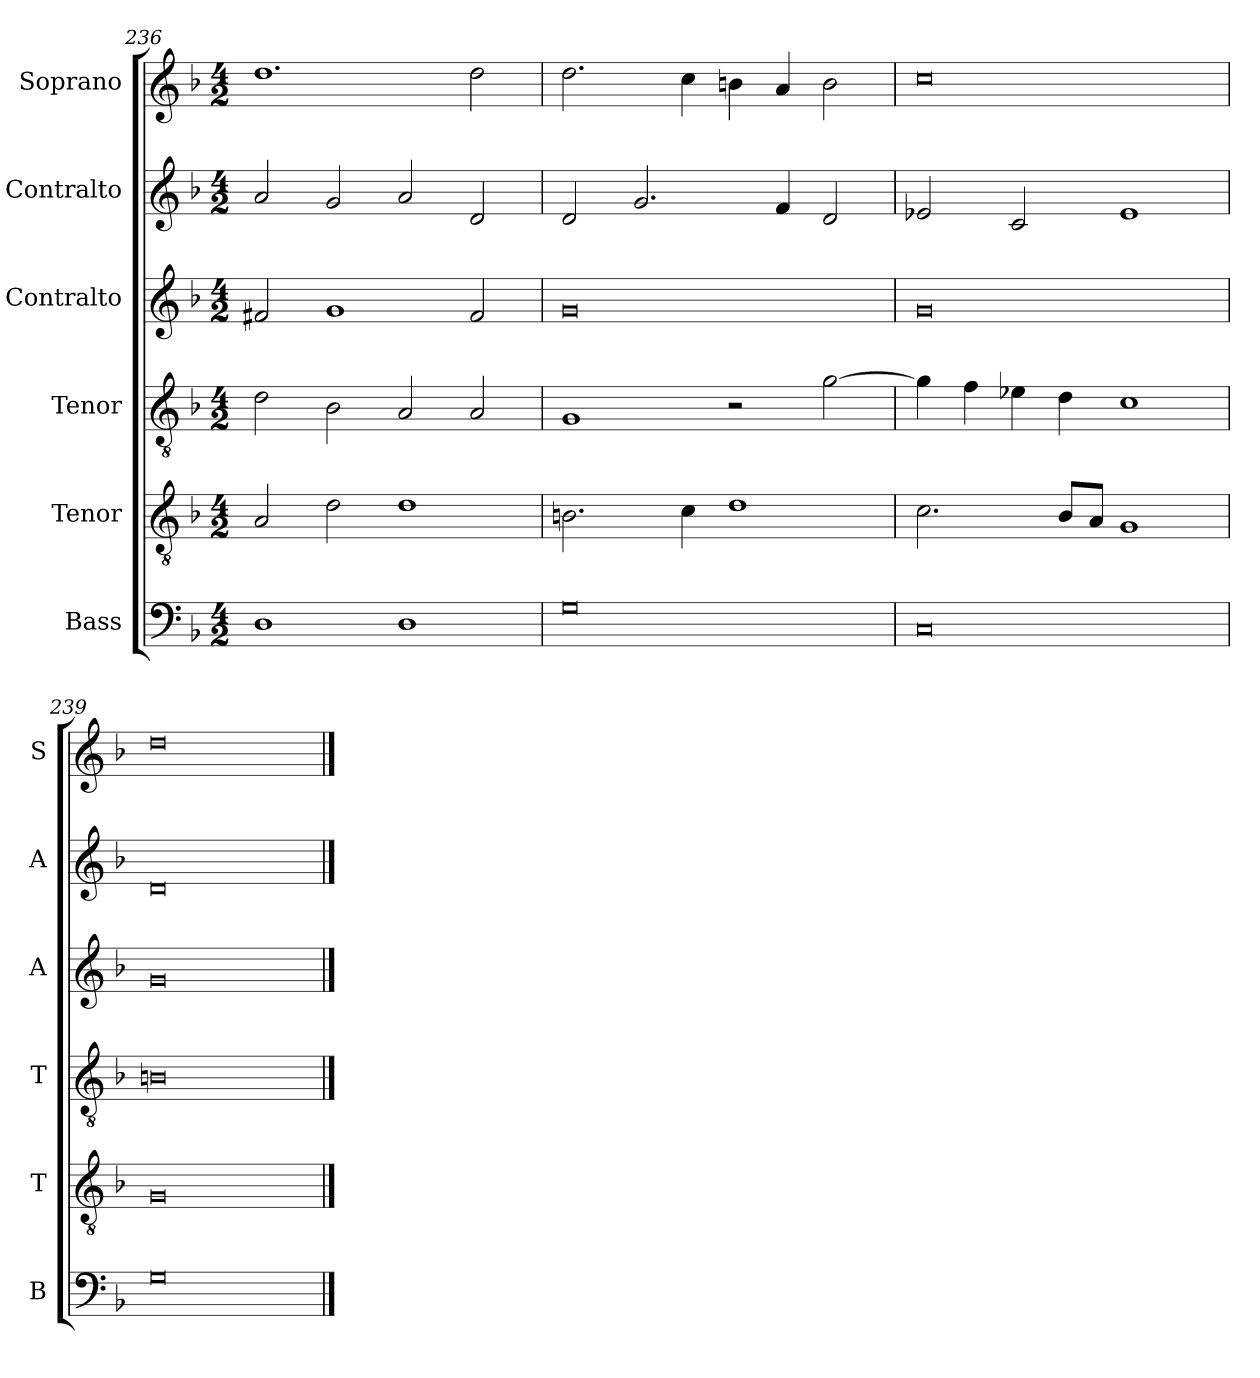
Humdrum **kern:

**kern	**kern	**kern	**kern	**kern	**kern
*part6	*part5	*part4	*part3	*part2	*part1
*staff6	*staff5	*staff4	*staff3	*staff2	*staff1
*I"Bass	*I"Tenor	*I"Tenor	*I"Contralto	*I"Contralto	*I"Soprano
*I'B	*I'T	*I'T	*I'A	*I'A	*I'S
*clefF4	*clefGv2	*clefGv2	*clefG2	*clefG2	*clefG2
*k[b-]	*k[b-]	*k[b-]	*k[b-]	*k[b-]	*k[b-]
*G:dor	*G:dor	*G:dor	*G:dor	*G:dor	*G:dor
*M4/2	*M4/2	*M4/2	*M4/2	*M4/2	*M4/2
=236	=236	=236	=236	=236	=236
1D	2A	2d	2f#X	2a	1.dd
.	2d	2B-	1g	2g	.
1D	1d	2A	.	2a	.
.	.	2A	2f#	2d	2dd
=237	=237	=237	=237	=237	=237
0G	2.Bn	1G	0g	2d	2.dd
.	.	.	.	2.g	.
.	4c	.	.	.	4cc
.	1d	2r	.	.	4bn
.	.	.	.	4f	4a
.	.	[2g	.	2d	2b
=238	=238	=238	=238	=238	=238
0C	2.c	4g]	0g	2e-X	0cc
.	.	4f	.	.	.
.	.	4e-X	.	2c	.
.	8B-/L	4d	.	.	.
.	8A/J	.	.	.	.
.	1G	1c	.	1e-	.
=239	=239	=239	=239	=239	=239
0G	0G	0Bn	0g	0d	0dd
==	==	==	==	==	==
*-	*-	*-	*-	*-	*-
